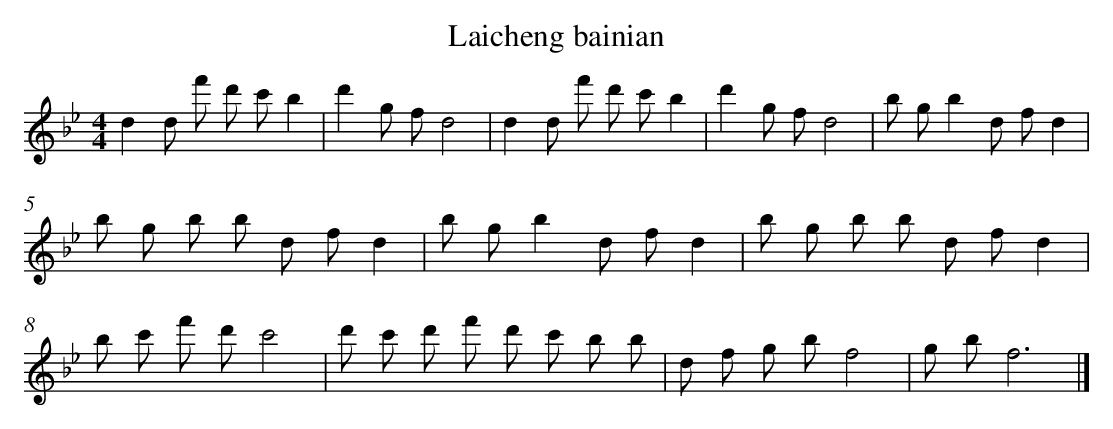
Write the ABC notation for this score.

X:1
T: Laicheng bainian
L: 1/8
M: 4/4
K: Bb
d2d f' d' c'b2 [I:setbarnb 1]|
d'2g fd4 |
d2d f' d' c'b2 |
d'2g fd4 |
b gb2d fd2 |
b g b b d fd2 |
b gb2d fd2 |
b g b b d fd2 |
b c' f' d'c'4 |
d' c' d' f' d' c' b b |
d f g bf4 |
g bf6 |]
